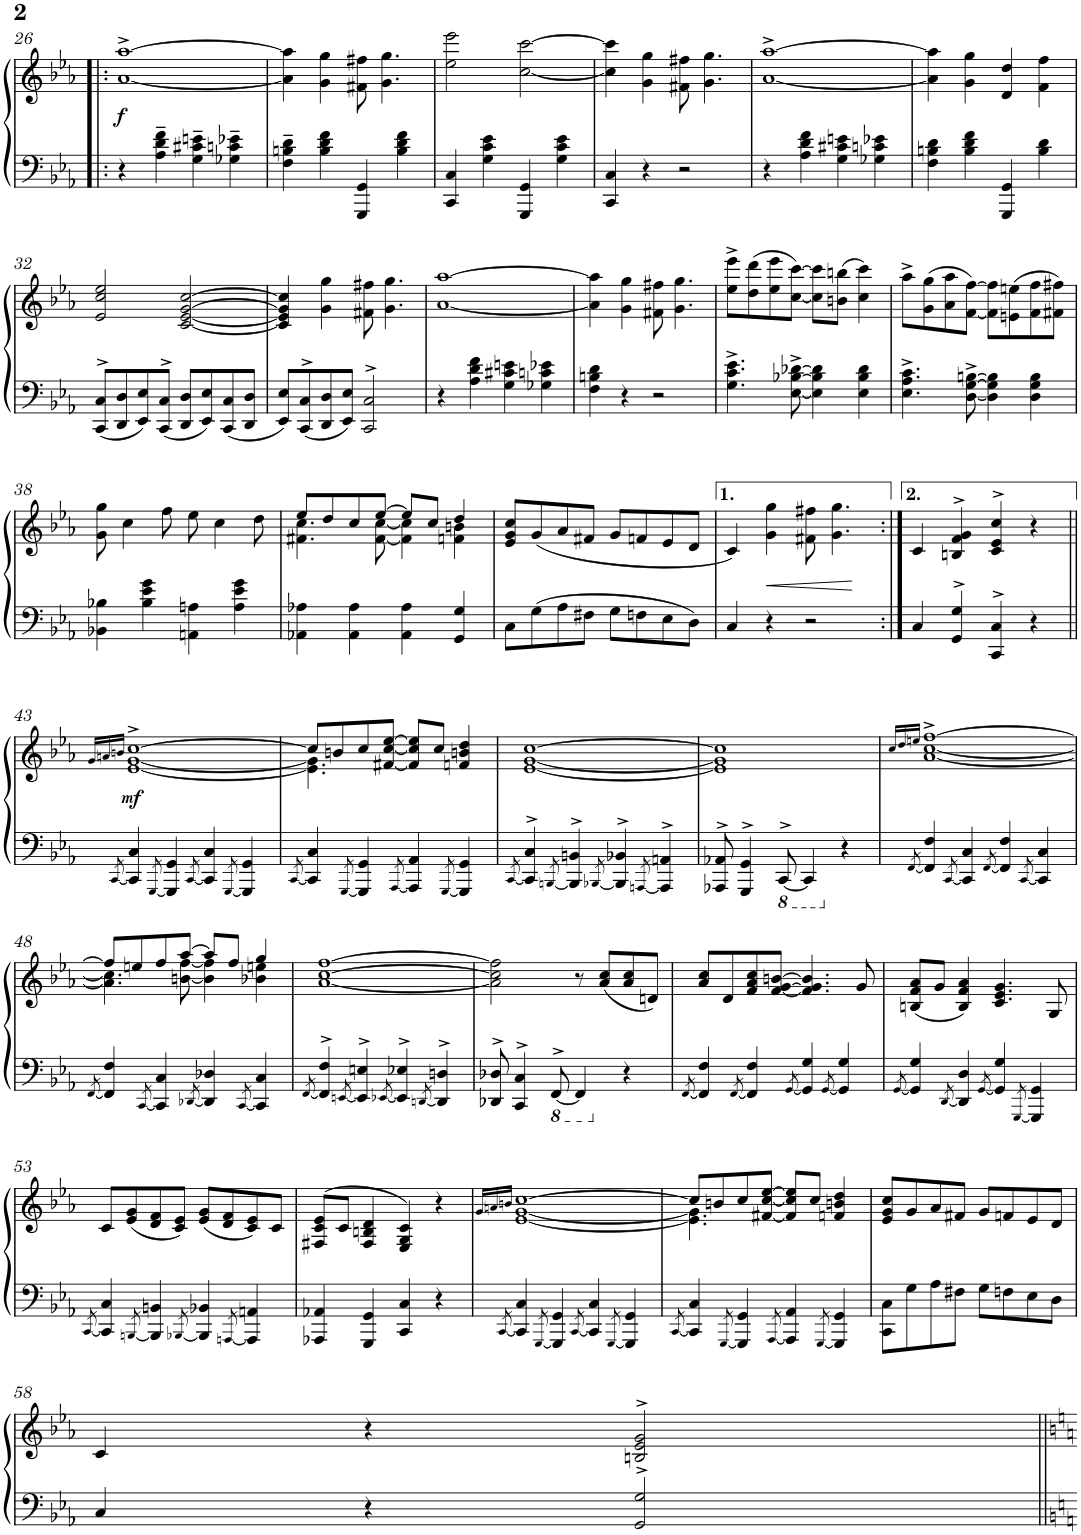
**kern	**kern	**dynam
*part1	*part1	*part1
*staff2	*staff1	*staff1/2
*I"Piano	*	*
*I'Pno.	*	*
!!LO:PB:g=z
*clefF4	*clefG2	*
*k[b-e-a-]	*k[b-e-a-]	*
*M2/2	*M2/2	*
*met(c|)	*met(c|)	*
=26!|:	=26!|:	=26!|:
!	!	!LO:DY:b
4r	[1a-^ [1aa-^	f
4A-\~ 4d\~ 4f\~	.	.
4G\~ 4c#X\~ 4en\~	.	.
4G-X\~ 4cn\~ 4e-X\~	.	.
=27	=27	=27
4F\~ 4Bn\~ 4d\~	4a-\] 4aa-\]	.
4B\ 4d\ 4f\	4g\ 4gg\	.
4GGG/ 4GG/	8f#X\ 8ff#X\	.
.	4.g\ 4.gg\	.
4B\ 4d\ 4f\	.	.
=28	=28	=28
4CC/ 4C/	2ee-\ 2eee-\	.
4G\ 4c\ 4e-\	.	.
4GGG/ 4GG/	[2cc\ [2ccc\	.
4G\ 4c\ 4e-\	.	.
=29	=29	=29
4CC/ 4C/	4cc\] 4ccc\]	.
4r	4g\ 4gg\	.
2r	8f#X\ 8ff#X\	.
.	4.g\ 4.gg\	.
=30	=30	=30
4r	[1a-^ [1aa-^	.
4A-\ 4d\ 4f\	.	.
4G\ 4c#X\ 4en\	.	.
4G-X\ 4cn\ 4e-X\	.	.
=31	=31	=31
4F\ 4Bn\ 4d\	4a-\] 4aa-\]	.
4B\ 4d\ 4f\	4g\ 4gg\	.
4GGG/ 4GG/	4d/ 4dd/	.
4B\ 4d\	4f\ 4ff\	.
!!LO:LB:g=z
=32	=32	=32
8CC/^> 8C/^>L	2e-/ 2cc/ 2ee-/	.
8DD/ 8D/	.	.
8EE-/ 8E-/	.	.
8CC/^> 8C/^>J	.	.
8DD/ 8D/L	[2c/ [2e-/ [2g/ [2cc/	.
8EE-/ 8E-/	.	.
8CC/ 8C/	.	.
8DD/ 8D/J	.	.
=33	=33	=33
8EE-/ 8E-/L	4c/] 4e-/] 4g/] 4cc/]	.
8CC/^> 8C/^>	.	.
8DD/ 8D/	4g\ 4gg\	.
8EE-/ 8E-/J	.	.
2CC/^> 2C/^>	8f#X\ 8ff#X\	.
.	4.g\ 4.gg\	.
=34	=34	=34
4r	[1a- [1aa-	.
4A-\ 4d\ 4f\	.	.
4G\ 4c#X\ 4en\	.	.
4G-X\ 4cn\ 4e-X\	.	.
=35	=35	=35
4F\ 4Bn\ 4d\	4a-\] 4aa-\]	.
4r	4g\ 4gg\	.
2r	8f#X\ 8ff#X\	.
.	4.g\ 4.gg\	.
=36	=36	=36
4.G\^ 4.c\^ 4.e-\^	8ee-\^ 8eee-\^L	.
.	(8dd\ 8ddd\	.
.	8ee-\ 8eee-\	.
[8E-\^ [8B-X\^ [8d-X\^	[8cc\ [8ccc\J)	.
4E-\] 4B-\] 4d-\]	8cc\] 8ccc\]L	.
.	(8bn\ 8bbn\J	.
4E-\ 4B-\ 4d-\	4cc\ 4ccc\)	.
=37	=37	=37
4.E-\^ 4.A-\^ 4.c\^	8aa-^\L	.
.	(8g\ 8gg\	.
.	8a-\ 8aa-\	.
[8D\^ [8G\^ [8Bn\^	[8f\ [8ff\J)	.
4D\] 4G\] 4B\]	8f\] 8ff\]L	.
.	(8en\ 8een\	.
4D\ 4G\ 4B\	8f\ 8ff\	.
.	8f#X\ 8ff#X\J)	.
!!LO:LB:g=z
=38	=38	=38
4BB-X\ 4B-X\	8g\ 8gg\	.
.	4cc\	.
4B-\ 4e-\ 4g\	.	.
.	8ff\	.
4AAn\ 4An\	8ee-\	.
.	4cc\	.
4A\ 4e-\ 4g\	.	.
.	8dd\	.
=39	=39	=39
*	*^	*
4AA-X\ 4A-X\	8ee-/L	4.f#X\ 4.cc\	.
.	8dd/	.	.
4AA-\ 4A-\	8cc/	.	.
.	[8ee-/J	[8f#\ [8cc\	.
4AA-\ 4A-\	8ee-/L]	4f#\] 4cc\]	.
.	8cc/J	.	.
4GG/ 4G/	4dd/	4fn\ 4bn\	.
*	*v	*v	*
=40	=40	=40
8C\L	8e-/ 8g/ 8cc/L	.
8G\	(8g/	.
8A-\	8a-/	.
8F#X\J	8f#X/J	.
8G\L	8g/L	.
8Fn\	8fn/	.
8E-\	8e-/	.
8D\J	8d/J	.
=41	=41	=41
4C/	4c/)	.
!	!	!LO:HP:b
4r	4g\ 4gg\	<
2r	8f#X\ 8ff#X\	.
.	4.g\ 4.gg\	.
.	.	[
=42:|!	=42:|!	=42:|!
4C/	4c/	.
4GG/^> 4G/^>	4Bn/^> 4f/^> 4g/^>	.
4CC/^> 4C/^>	4c/^> 4e-/^> 4cc/^>	.
4r	4r	.
!!LO:LB:g=z
=43||	=43||	=43||
.	16qg/LL	.
.	16qan/	.
[8qCC/	16qbn/JJ	.
!	!	!LO:DY:b
4CC/] 4C/	[<1e-^> [<1g^> [1cc^>	mf
[8qGGG/	.	.
4GGG/] 4GG/	.	.
[8qCC/	.	.
4CC/] 4C/	.	.
[8qGGG/	.	.
4GGG/] 4GG/	.	.
=44	=44	=44
[8qCC/	.	.
*	*^	*
4CC/] 4C/	8cc/L]	4.e-\] 4.g\]	.
.	8bn/	.	.
[8qGGG/	.	.	.
4GGG/] 4GG/	8cc/	.	.
.	[8f#X/ [8cc/ [8ee-/J	2ryy	.
[8qAAA-/	.	.	.
4AAA-/] 4AA-/	8f#/] 8cc/] 8ee-/]L	.	.
.	8cc/J	.	.
[8qGGG/	.	.	.
4GGG/] 4GG/	4fn/ 4bn/ 4dd/	.	.
.	.	8ryy	.
*	*v	*v	*
=45	=45	=45
[8qCC/	.	.
4CC/]^> 4C/^>	[1e- [1g [1cc	.
[8qBBBn/	.	.
4BBB/]^> 4BBn/^>	.	.
[8qBBB-X/	.	.
4BBB-/]^> 4BB-X/^>	.	.
[8qAAAn/	.	.
4AAA/]^> 4AAn/^>	.	.
=46	=46	=46
8AAA-X/^> 8AA-X/^>	1e-] 1g] 1cc]	.
4GGG/^> 4GG/^>	.	.
*8ba	*	*
[8CCC^>/	.	.
4CCC/]	.	.
*X8ba	*	*
4r	.	.
=47	=47	=47
.	16qcc/LL	.
.	16qdd/	.
[8qFF/	16qeen/JJ	.
4FF/] 4F/	[1a-^> [1cc^> [>1ff^>	.
[8qCC/	.	.
4CC/] 4C/	.	.
[8qFF/	.	.
4FF/] 4F/	.	.
[8qCC/	.	.
4CC/] 4C/	.	.
!!LO:LB:g=z
=48	=48	=48
[8qFF/	.	.
*	*^	*
4FF/] 4F/	8ff/L]	4.a-\] 4.cc\]	.
.	8een/	.	.
[8qCC/	.	.	.
4CC/] 4C/	8ff/	.	.
.	[8aa-/J	[8bn\ [8ff\	.
[8qDD-X/	.	.	.
4DD-/] 4D-X/	8aa-/L]	4b\] 4ff\]	.
.	8ff/J	.	.
[8qCC/	.	.	.
4CC/] 4C/	4gg/	4b-X\ 4een\	.
*	*v	*v	*
=49	=49	=49
[8qFF/	.	.
4FF/]^> 4F/^>	[1a- [1cc [1ff	.
[8qEEn/	.	.
4EE/]^> 4En/^>	.	.
[8qEE-X/	.	.
4EE-/]^> 4E-X/^>	.	.
[8qDDn/	.	.
4DD/]^> 4Dn/^>	.	.
=50	=50	=50
8DD-X/^> 8D-X/^>	2a-\] 2cc\] 2ff\]	.
4CC/^> 4C/^>	.	.
*8ba	*	*
[8FFF^>/	.	.
4FFF/]	8r	.
.	(8a-/ 8cc/L	.
*X8ba	*	*
4r	8a-/ 8cc/	.
.	8dn/J)	.
=51	=51	=51
[8qFF/	.	.
4FF/] 4F/	8a-/ 8cc/L	.
.	8d/	.
[8qFF/	.	.
4FF/] 4F/	8f/ 8a-/ 8cc/	.
.	[8f/ [8g/ [8bn/J	.
[8qGG/	.	.
4GG/] 4G/	4.f/] 4.g/] 4.b/]	.
[8qGG/	.	.
4GG/] 4G/	.	.
.	8g/	.
=52	=52	=52
[8qGG/	.	.
4GG/] 4G/	(8Bn/ 8f/ 8a-/L	.
.	8g/J	.
[8qDD/	.	.
4DD/] 4D/	4B/ 4f/ 4a-/)	.
[8qGG/	.	.
4GG/] 4G/	4.c/ 4.e-/ 4.g/	.
[8qGGG/	.	.
4GGG/] 4GG/	.	.
.	8G/	.
!!LO:LB:g=z
=53	=53	=53
[8qCC/	.	.
4CC/] 4C/	8c/L	.
.	(8e-/ 8g/	.
[8qBBBn/	.	.
4BBB/] 4BBn/	8d/ 8f/	.
.	8c/ 8e-/J)	.
[8qBBB-X/	.	.
4BBB-/] 4BB-X/	(8e-/ 8g/L	.
.	8d/ 8f/	.
[8qAAAn/	.	.
4AAA/] 4AAn/	8c/ 8e-/)	.
.	8c/J	.
=54	=54	=54
4AAA-X/ 4AA-X/	(>8F#X/ 8c/ 8e-/L	.
.	8c/J	.
4GGG/ 4GG/	4F#/ 4Bn/ 4d/	.
4CC/ 4C/	4E-/ 4G/ 4c/)	.
4r	4r	.
=55	=55	=55
.	16qg/LL	.
.	16qan/	.
[8qCC/	16qbn/JJ	.
4CC/] 4C/	[<1e- [<1g [1cc	.
[8qGGG/	.	.
4GGG/] 4GG/	.	.
[8qCC/	.	.
4CC/] 4C/	.	.
[8qGGG/	.	.
4GGG/] 4GG/	.	.
=56	=56	=56
[8qCC/	.	.
*	*^	*
4CC/] 4C/	8cc/L]	4.e-\] 4.g\]	.
.	8bn/	.	.
[8qGGG/	.	.	.
4GGG/] 4GG/	8cc/	.	.
.	[8f#X/ [8cc/ [8ee-/J	2ryy	.
[8qAAA-/	.	.	.
4AAA-/] 4AA-/	8f#/] 8cc/] 8ee-/]L	.	.
.	8cc/J	.	.
[8qGGG/	.	.	.
4GGG/] 4GG/	4fn/ 4bn/ 4dd/	.	.
.	.	8ryy	.
*	*v	*v	*
=57	=57	=57
8CC\ 8C\L	8e-/ 8g/ 8cc/L	.
8G\	8g/	.
8A-\	8a-/	.
8F#X\J	8f#X/J	.
8G\L	8g/L	.
8Fn\	8fn/	.
8E-\	8e-/	.
8D\J	8d/J	.
!!LO:LB:g=z
=58	=58	=58
4C/	4c/	.
4r	4r	.
2GG/^> 2G/^>	2Bn/^> 2e-/^> 2g/^>	.
=||	=||	=||
*-	*-	*-
